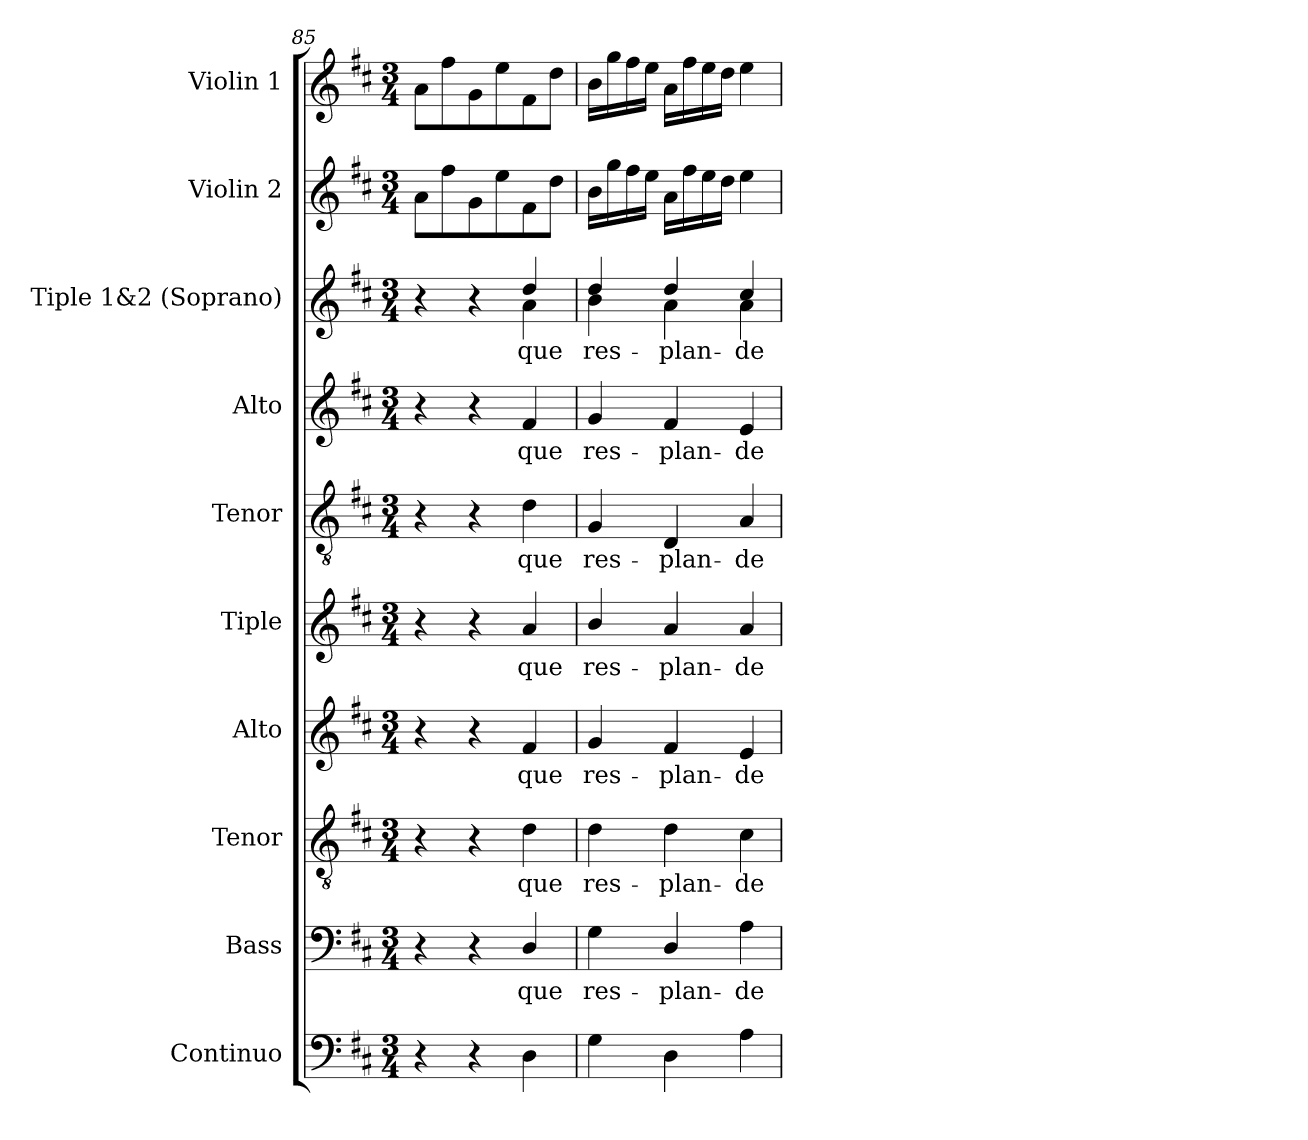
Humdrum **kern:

**kern	**kern	**text	**kern	**text	**kern	**text	**kern	**text	**kern	**text	**kern	**text	**kern	**text	**kern	**kern
*part10	*part9	*part9	*part8	*part8	*part7	*part7	*part6	*part6	*part5	*part5	*part4	*part4	*part3	*part3	*part2	*part1
*staff10	*staff9	*staff9	*staff8	*staff8	*staff7	*staff7	*staff6	*staff6	*staff5	*staff5	*staff4	*staff4	*staff3	*staff3	*staff2	*staff1
*I"Continuo	*I"Bass	*	*I"Tenor	*	*I"Alto	*	*I"Tiple	*	*I"Tenor	*	*I"Alto	*	*I"Tiple 1&2 (Soprano)	*	*I"Violin 2	*I"Violin 1
*I'Cont.	*I'B.	*	*I'T.	*	*I'A.	*	*	*	*I'T.	*	*I'A.	*	*I'S.	*	*I'Vln. 2	*I'Vln. 1
*clefF4	*clefF4	*	*clefGv2	*	*clefG2	*	*clefG2	*	*clefGv2	*	*clefG2	*	*clefG2	*	*clefG2	*clefG2
*	*	*	*ITrd7c12	*	*	*	*	*	*ITrd7c12	*	*	*	*	*	*	*
*k[f#c#]	*k[f#c#]	*	*k[f#c#]	*	*k[f#c#]	*	*k[f#c#]	*	*k[f#c#]	*	*k[f#c#]	*	*k[f#c#]	*	*k[f#c#]	*k[f#c#]
*D:	*D:	*	*D:	*	*D:	*	*D:	*	*D:	*	*D:	*	*D:	*	*D:	*D:
*M3/4	*M3/4	*	*M3/4	*	*M3/4	*	*M3/4	*	*M3/4	*	*M3/4	*	*M3/4	*	*M3/4	*M3/4
=85	=85	=85	=85	=85	=85	=85	=85	=85	=85	=85	=85	=85	=85	=85	=85	=85
*	*	*	*	*	*	*	*	*	*	*	*	*	*^	*	*	*
4r	4r	.	4r	.	4r	.	4r	.	4r	.	4r	.	4r	4ryy	.	8ai\L	8ai\L
.	.	.	.	.	.	.	.	.	.	.	.	.	.	.	.	8ff#i\	8ff#i\
4r	4r	.	4r	.	4r	.	4r	.	4r	.	4r	.	4r	4ryy	.	8gi\	8gi\
.	.	.	.	.	.	.	.	.	.	.	.	.	.	.	.	8eei\	8eei\
!	!	!LO:LY:b:color=#000000	!	!	!	!	!	!	!	!	!	!	!	!	!	!	!
!	!	!	!	!LO:LY:b:color=#000000	!	!	!	!	!	!	!	!	!	!	!	!	!
!	!	!	!	!	!	!LO:LY:b:color=#000000	!	!	!	!	!	!	!	!	!	!	!
!	!	!	!	!	!	!	!	!LO:LY:b:color=#000000	!	!	!	!	!	!	!	!	!
!	!	!	!	!	!	!	!	!	!	!LO:LY:b:color=#000000	!	!	!	!	!	!	!
!	!	!	!	!	!	!	!	!	!	!	!	!LO:LY:b:color=#000000	!	!	!	!	!
!	!	!	!	!	!	!	!	!	!	!	!	!	!	!	!LO:LY:b:color=#000000	!	!
4Di\	4Di/	que	4Di\	que	4f#i/	que	4ai/	que	4Di\	que	4f#i/	que	4ddi/	4ai\	que	8f#i\	8f#i\
.	.	.	.	.	.	.	.	.	.	.	.	.	.	.	.	8ddi\J	8ddi\J
=86	=86	=86	=86	=86	=86	=86	=86	=86	=86	=86	=86	=86	=86	=86	=86	=86	=86
!	!	!LO:LY:b:color=#000000	!	!	!	!	!	!	!	!	!	!	!	!	!	!	!
!	!	!	!	!LO:LY:b:color=#000000	!	!	!	!	!	!	!	!	!	!	!	!	!
!	!	!	!	!	!	!LO:LY:b:color=#000000	!	!	!	!	!	!	!	!	!	!	!
!	!	!	!	!	!	!	!	!LO:LY:b:color=#000000	!	!	!	!	!	!	!	!	!
!	!	!	!	!	!	!	!	!	!	!LO:LY:b:color=#000000	!	!	!	!	!	!	!
!	!	!	!	!	!	!	!	!	!	!	!	!LO:LY:b:color=#000000	!	!	!	!	!
!	!	!	!	!	!	!	!	!	!	!	!	!	!	!	!LO:LY:b:color=#000000	!	!
4Gi\	4Gi\	res-	4Di\	res-	4gi/	res-	4bi/	res-	4GGi/	res-	4gi/	res-	4ddi/	4bi\	res-	16bi\LL	16bi\LL
.	.	.	.	.	.	.	.	.	.	.	.	.	.	.	.	16ggi\	16ggi\
.	.	.	.	.	.	.	.	.	.	.	.	.	.	.	.	16ff#i\	16ff#i\
.	.	.	.	.	.	.	.	.	.	.	.	.	.	.	.	16eei\JJ	16eei\JJ
!	!	!LO:LY:b:color=#000000	!	!	!	!	!	!	!	!	!	!	!	!	!	!	!
!	!	!	!	!LO:LY:b:color=#000000	!	!	!	!	!	!	!	!	!	!	!	!	!
!	!	!	!	!	!	!LO:LY:b:color=#000000	!	!	!	!	!	!	!	!	!	!	!
!	!	!	!	!	!	!	!	!LO:LY:b:color=#000000	!	!	!	!	!	!	!	!	!
!	!	!	!	!	!	!	!	!	!	!LO:LY:b:color=#000000	!	!	!	!	!	!	!
!	!	!	!	!	!	!	!	!	!	!	!	!LO:LY:b:color=#000000	!	!	!	!	!
!	!	!	!	!	!	!	!	!	!	!	!	!	!	!	!LO:LY:b:color=#000000	!	!
4Di\	4Di/	-plan-	4Di\	-plan-	4f#i/	-plan-	4ai/	-plan-	4DDi/	-plan-	4f#i/	-plan-	4ddi/	4ai\	-plan-	16ai\LL	16ai\LL
.	.	.	.	.	.	.	.	.	.	.	.	.	.	.	.	16ff#i\	16ff#i\
.	.	.	.	.	.	.	.	.	.	.	.	.	.	.	.	16eei\	16eei\
.	.	.	.	.	.	.	.	.	.	.	.	.	.	.	.	16ddi\JJ	16ddi\JJ
!	!	!LO:LY:b:color=#000000	!	!	!	!	!	!	!	!	!	!	!	!	!	!	!
!	!	!	!	!LO:LY:b:color=#000000	!	!	!	!	!	!	!	!	!	!	!	!	!
!	!	!	!	!	!	!LO:LY:b:color=#000000	!	!	!	!	!	!	!	!	!	!	!
!	!	!	!	!	!	!	!	!LO:LY:b:color=#000000	!	!	!	!	!	!	!	!	!
!	!	!	!	!	!	!	!	!	!	!LO:LY:b:color=#000000	!	!	!	!	!	!	!
!	!	!	!	!	!	!	!	!	!	!	!	!LO:LY:b:color=#000000	!	!	!	!	!
!	!	!	!	!	!	!	!	!	!	!	!	!	!	!	!LO:LY:b:color=#000000	!	!
4Ai\	4Ai\	-de-	4C#i\	-de-	4ei/	-de-	4ai/	-de-	4AAi/	-de-	4ei/	-de-	4cc#i/	4ai\	-de-	4eei\	4eei\
*	*	*	*	*	*	*	*	*	*	*	*	*	*v	*v	*	*	*
=	=	=	=	=	=	=	=	=	=	=	=	=	=	=	=	=
*-	*-	*-	*-	*-	*-	*-	*-	*-	*-	*-	*-	*-	*-	*-	*-	*-
